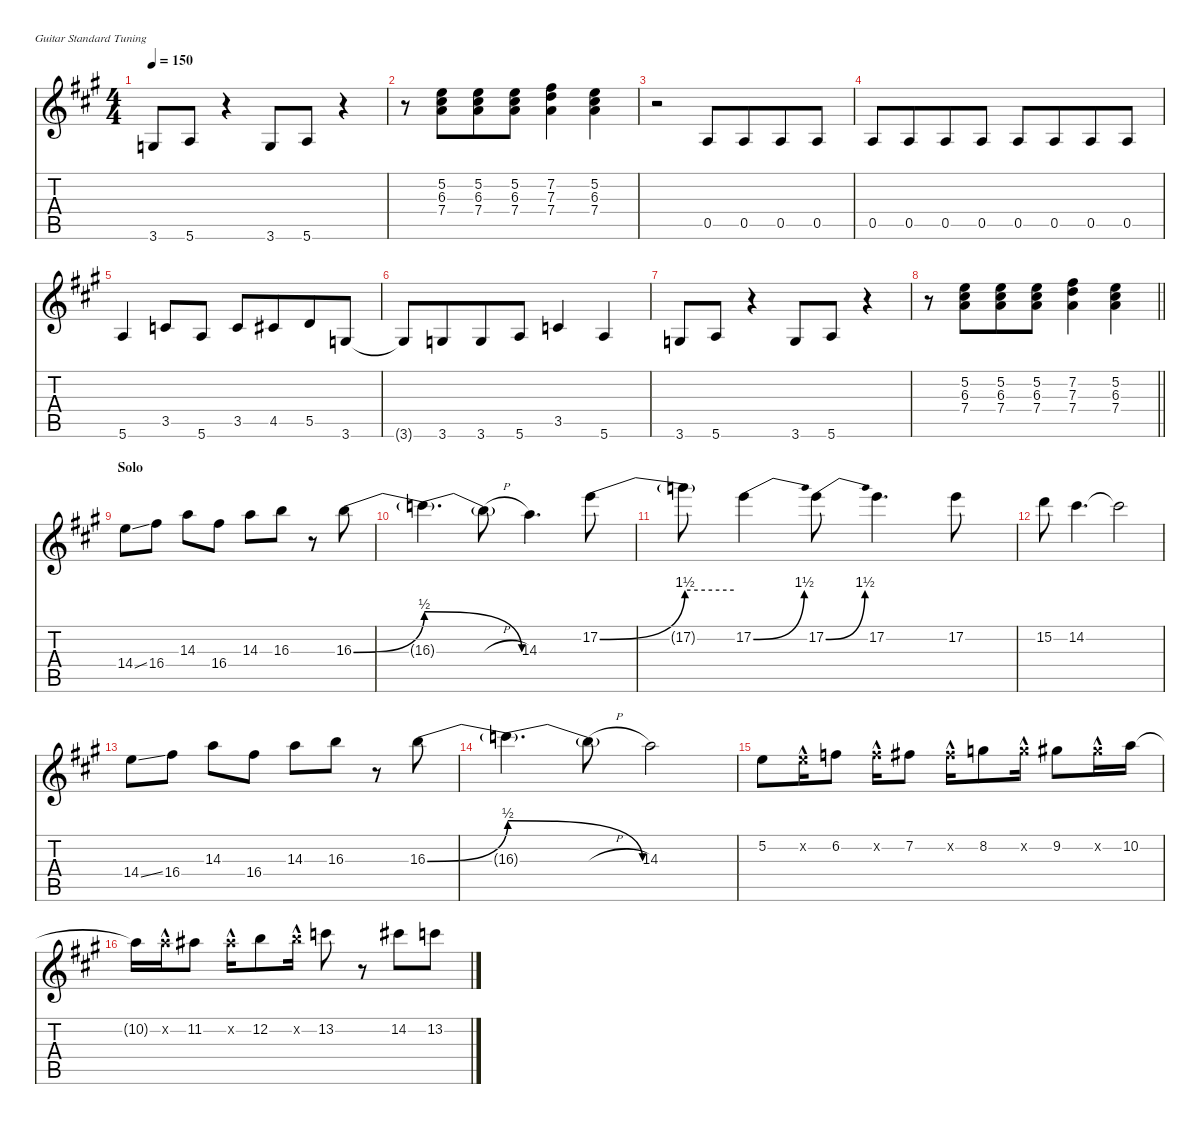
\defaultSystemsLayout 4
\hideDynamics
\bracketExtendMode nobrackets
\singleTrackTrackNamePolicy hidden
\multiTrackTrackNamePolicy hidden
\firstSystemTrackNameMode fullname
\firstSystemTrackNameOrientation horizontal
\otherSystemsTrackNameOrientation horizontal
\track ("Lead Guitar" "od.guit.") {instrument overdrivenguitar}
\staff {score tabs}
\tuning (E4 B3 G3 D3 A2 E2)
\ts (4 4)
\tempo 150
\clef g2
\ks a
3.6{acc forcenatural}.8{dy ff beam Up} 5.6{acc forcenatural}.8{beam Up} r.4{beam Up} 3.6{acc forcenatural}.8{beam Up} 5.6{acc forcenatural}.8{beam Up} r.4{beam Up} |
r.8{beam Down} (5.2{acc forcenatural} 6.3{acc #} 7.4{acc forcenatural}).8{dy mf beam Down beam merge} (5.2{acc forcenatural} 6.3{acc #} 7.4{acc forcenatural}).8{beam Down} (5.2{acc forcenatural} 6.3{acc #} 7.4{acc forcenatural}).8{beam Down} (7.2{acc #} 7.3{acc forcenatural} 7.4{acc forcenatural}).4{beam Down} (5.2{acc forcenatural} 6.3{acc #} 7.4{acc forcenatural}).4{beam Down} |
r.2{beam Down} 0.5{acc forcenatural}.8{beam Up} 0.5{acc forcenatural}.8{beam Up beam merge} 0.5{acc forcenatural}.8{beam Up} 0.5{acc forcenatural}.8{beam Up} |
0.5{acc forcenatural}.8{beam Up} 0.5{acc forcenatural}.8{beam Up beam merge} 0.5{acc forcenatural}.8{beam Up} 0.5{acc forcenatural}.8{beam Up} 0.5{acc forcenatural}.8{beam Up} 0.5{acc forcenatural}.8{beam Up beam merge} 0.5{acc forcenatural}.8{beam Up} 0.5{acc forcenatural}.8{beam Up} |
5.6{acc forcenatural}.4{dy ff beam Up} 3.5{acc forcenatural}.8{beam Up} 5.6{acc forcenatural}.8{beam Up} 3.5{acc forcenatural}.8{beam Up} 4.5{acc #}.8{beam Up beam merge} 5.5{acc forcenatural}.8{beam Up} 3.6{acc forcenatural}.8{beam Up} |
3.6{t acc forcenatural}.8{beam Up} 3.6{acc forcenatural}.8{beam Up beam merge} 3.6{acc forcenatural}.8{beam Up} 5.6{acc forcenatural}.8{beam Up} 3.5{acc forcenatural}.4{beam Up} 5.6{acc forcenatural}.4{beam Up} |
3.6{acc forcenatural}.8{beam Up} 5.6{acc forcenatural}.8{beam Up} r.4{beam Up} 3.6{acc forcenatural}.8{beam Up} 5.6{acc forcenatural}.8{beam Up} r.4{beam Up} |
\barLineRight lightlight
r.8{beam Down} (5.2{acc forcenatural} 6.3{acc #} 7.4{acc forcenatural}).8{dy mf beam Down beam merge} (5.2{acc forcenatural} 6.3{acc #} 7.4{acc forcenatural}).8{beam Down} (5.2{acc forcenatural} 6.3{acc #} 7.4{acc forcenatural}).8{beam Down} (7.2{acc #} 7.3{acc forcenatural} 7.4{acc forcenatural}).4{beam Down} (5.2{acc forcenatural} 6.3{acc #} 7.4{acc forcenatural}).4{beam Down} |
\section ("" "Solo")
14.4{ss acc forcenatural}.8{dy f beam Down} 16.4{acc #}.8{beam Down} 14.3{acc forcenatural}.8{beam Down} 16.4{acc #}.8{beam Down} 14.3{acc forcenatural}.8{beam Down} 16.3{acc forcenatural}.8{beam Down} r.8{beam Down} 16.3{be (bend 0 0 60 2) acc forcenatural}.8{beam Down} |
16.3{be (release 0 2 60 0) t}.4{d beam Down} 16.3{h t acc forcenatural}.8{beam Down} 14.3{acc forcenatural}.4{d beam Down} 17.2{be (bend 0 0 60 6) acc forcenatural}.8{beam Down} |
17.2{be (hold 0 6 60 6) t}.8{beam Down} 17.2{be (bend 0 0 15 6) acc forcenatural}.4{beam Down} 17.2{be (bend 0 0 15 6) acc forcenatural}.8{beam Down} 17.2{acc forcenatural}.4{d beam Down} 17.2{acc forcenatural}.8{beam Down} |
15.2{acc forcenatural}.8{beam Down} 14.2{acc #}.4{d beam Down} 14.2{t acc #}.2{beam Down} |
14.4{ss acc forcenatural}.8{beam Down} 16.4{acc #}.8{beam Down} 14.3{acc forcenatural}.8{beam Down} 16.4{acc #}.8{beam Down} 14.3{acc forcenatural}.8{beam Down} 16.3{acc forcenatural}.8{beam Down} r.8{beam Down} 16.3{be (bend 0 0 60 2) acc forcenatural}.8{beam Down} |
16.3{be (release 0 2 60 0) t}.4{d beam Down} 16.3{h t acc forcenatural}.8{beam Down} 14.3{acc forcenatural}.2{beam Down} |
5.2{acc forcenatural}.8{beam Down} 5.2{hac x acc forcenatural}.16{dy mp beam Down} 6.2{acc forcenatural}.8{dy f beam Down} 6.2{hac x acc forcenatural}.16{dy mp beam Down} 7.2{acc #}.8{dy f beam Down} 7.2{hac x acc #}.16{dy mp beam Down} 8.2{acc forcenatural}.8{dy f beam Down} 8.2{hac x acc forcenatural}.16{dy mp beam Down} 9.2{acc #}.8{dy f beam Down} 9.2{hac x acc #}.16{dy mp beam Down} 10.2{acc forcenatural}.16{dy f beam Down} |
10.2{t acc forcenatural}.16{beam Down} 10.2{hac x acc forcenatural}.16{dy mp beam Down} 11.2{acc #}.8{dy f beam Down} 11.2{hac x acc #}.16{dy mp beam Down} 12.2{acc forcenatural}.8{dy f beam Down} 12.2{hac x acc forcenatural}.16{dy mp beam Down} 13.2{acc forcenatural}.8{dy f beam Down} r.8{beam Down} 14.2{acc #}.8{beam Down} 13.2{acc forcenatural}.8{beam Down}
